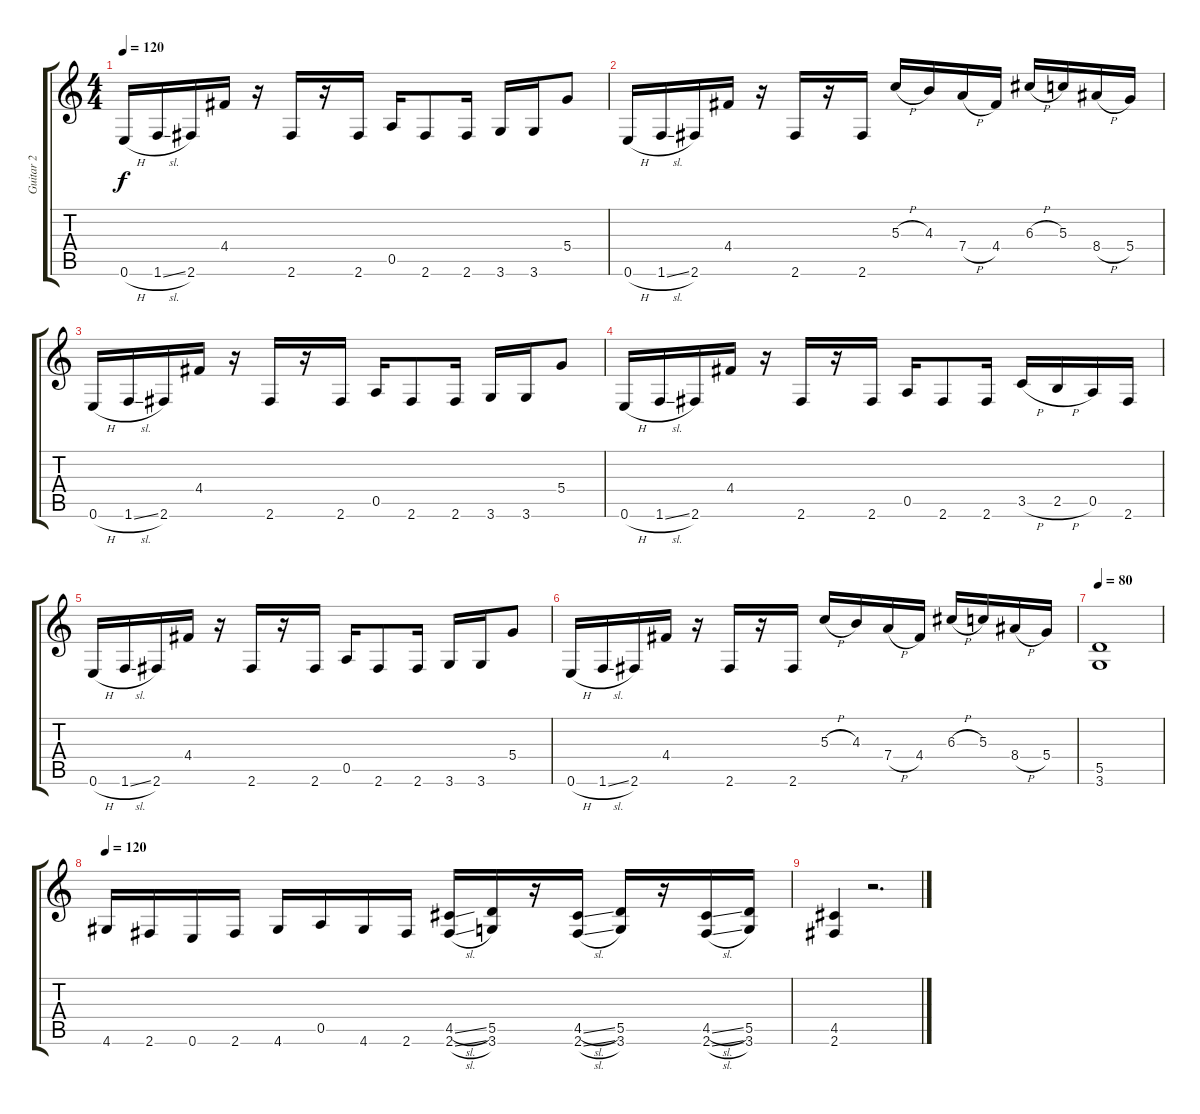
\track ("Guitar 2" "Guitar 2") {instrument distortionguitar}
\staff {score tabs}
\tuning (E4 B3 G3 D3 A2 E2) {hide}
\ts (4 4)
\tempo 120
\clef g2
\ks c
0.6{h}.16{dy f} 1.6{sl}.16 2.6.16 4.4.16 r.16 2.6.16 r.16 2.6.16 0.5.16 2.6.8 2.6.16 3.6.16 3.6.16 5.4.8 |
0.6{h}.16 1.6{sl}.16 2.6.16 4.4.16 r.16 2.6.16 r.16 2.6.16 5.3{h}.16 4.3.16 7.4{h}.16 4.4.16 6.3{h}.16 5.3.16 8.4{h}.16 5.4.16 |
0.6{h}.16 1.6{sl}.16 2.6.16 4.4.16 r.16 2.6.16 r.16 2.6.16 0.5.16 2.6.8 2.6.16 3.6.16 3.6.16 5.4.8 |
0.6{h}.16 1.6{sl}.16 2.6.16 4.4.16 r.16 2.6.16 r.16 2.6.16 0.5.16 2.6.8 2.6.16 3.5{h}.16 2.5{h}.16 0.5.16 2.6.16 |
0.6{h}.16 1.6{sl}.16 2.6.16 4.4.16 r.16 2.6.16 r.16 2.6.16 0.5.16 2.6.8 2.6.16 3.6.16 3.6.16 5.4.8 |
0.6{h}.16 1.6{sl}.16 2.6.16 4.4.16 r.16 2.6.16 r.16 2.6.16 5.3{h}.16 4.3.16 7.4{h}.16 4.4.16 6.3{h}.16 5.3.16 8.4{h}.16 5.4.16 |
\tempo 80
(5.5 3.6).1 |
\tempo 120
4.6.16 2.6.16 0.6.16 2.6.16 4.6.16 0.5.16 4.6.16 2.6.16 (4.5{sl} 2.6{sl}).16 (5.5 3.6).16 r.16 (4.5{sl} 2.6{sl}).16 (5.5 3.6).16 r.16 (4.5{sl} 2.6{sl}).16 (5.5 3.6).16 |
(4.5 2.6).4 r.2{d}
